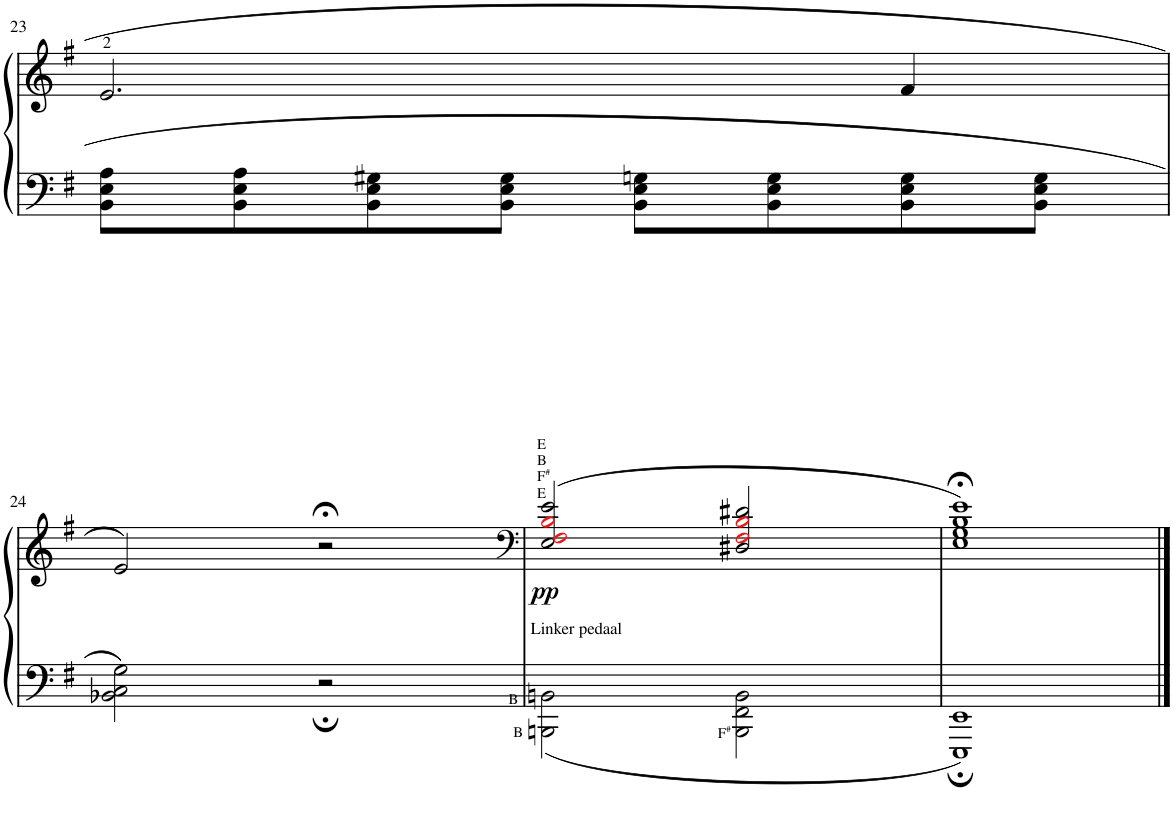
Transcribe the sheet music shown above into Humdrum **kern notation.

**kern	**kern	**dynam
*part1	*part1	*part1
*staff2	*staff1	*staff1/2
*I"Piano	*	*
*I'Pno.	*	*
!!LO:PB:g=z
*clefF4	*clefG2	*
*k[f#]	*k[f#]	*
*M2/2	*M2/2	*
*met(c|)	*met(c|)	*
=23	=23	=23
8BB\ 8E\ 8A\L	2.e/	.
8BB\ 8E\ 8A\	.	.
8BB\ 8E\ 8G#X\	.	.
8BB\ 8E\ 8G#\J	.	.
8BB\ 8E\ 8Gn\L	.	.
8BB\ 8E\ 8G\	.	.
8BB\ 8E\ 8G\	4f#/	.
8BB\ 8E\ 8G\J	.	.
!!LO:LB:g=z
=24	=24	=24
2BB-X\ 2C\ 2G\	2e/	.
2r;	2r;<	.
=25	=25	=25
*	*clefF4	*
!	!LO:TX:a:t=E	!
!	!LO:TX:a:t=B	!
!	!LO:TX:a:t=F	!
!	!LO:TX:a:t=#	!
!	!LO:TX:a:t=E	!
!LO:TX:a:t=Linker pedaal	!	!
!LO:TX:b:t=B	!	!
!LO:TX:b:t=B	!	!
!	!	!LO:DY:b
2BBBn\ 2BBn\	(>2E/ 2F#i/ 2Bi/ 2e/	pp
!LO:TX:b:t=F	!	!
!LO:TX:b:t=#	!	!
2BBB\ 2FF#\ 2BB\	2D#X/ 2F#i/ 2Bi/ 2d#X/	.
=26	=26	=26
1EEE; 1EE;	1E;< 1G;< 1B;< 1e;<)	.
==	==	==
*-	*-	*-
